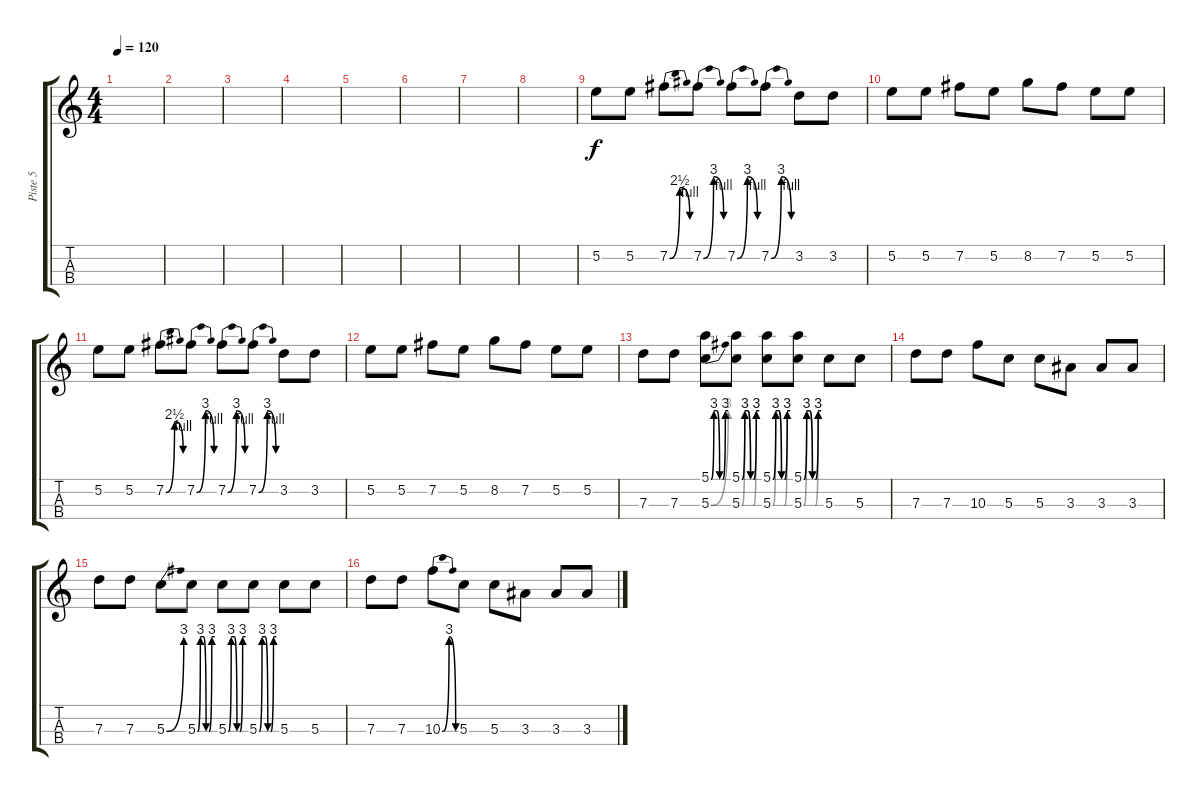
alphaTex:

\track ("Piste 5" "Piste 5") {instrument electricbasspick}
\staff {score tabs}
\tuning (E4 B3 G3 D3) {hide}
\ts (4 4)
\tempo 120
\clef g2
\ks c
|
|
|
|
|
|
|
|
5.2.8 5.2.8 7.2{be (bendrelease 0 0 30 10 30 10 60 4)}.8 7.2{be (bendrelease 0 0 30 12 30 12 60 4)}.8 7.2{be (bendrelease 0 0 30 12 30 12 60 4)}.8 7.2{be (bendrelease 0 0 28 12 30 12 60 4)}.8 3.2.8 3.2.8 |
5.2.8 5.2.8 7.2.8 5.2.8 8.2.8 7.2.8 5.2.8 5.2.8 |
5.2.8 5.2.8 7.2{be (bendrelease 0 0 30 10 30 10 60 4)}.8 7.2{be (bendrelease 0 0 30 12 30 12 60 4)}.8 7.2{be (bendrelease 0 0 30 12 30 12 60 4)}.8 7.2{be (bendrelease 0 0 28 12 30 12 60 4)}.8 3.2.8 3.2.8 |
5.2.8 5.2.8 7.2.8 5.2.8 8.2.8 7.2.8 5.2.8 5.2.8 |
7.3.8 7.3.8 (5.1{be (custom 0 0 10 12 20 12 30 0 40 0 50 12 60 12)} 5.3{be (bend 0 0 60 12)}).8 (5.1{be (custom 0 0 10 12 20 12 30 0 40 0 50 12 60 12)} 5.3{be (custom 0 0 10 12 20 12 30 0 40 0 50 12 60 12)}).8 (5.1{be (custom 0 0 10 12 20 12 30 0 40 0 50 12 60 12)} 5.3{be (custom 0 0 10 12 20 12 30 0 40 0 50 12 60 12)}).8 (5.1{be (custom 0 0 10 12 20 12 30 0 40 0 50 12 60 12)} 5.3{be (custom 0 0 10 12 20 12 30 0 40 0 50 12 60 12)}).8 5.3.8 5.3.8 |
7.3.8 7.3.8 10.3.8 5.3.8 5.3.8 3.3.8 3.3.8 3.3.8 |
7.3.8 7.3.8 5.3{be (bend 0 0 60 12)}.8 5.3{be (custom 0 0 10 12 20 12 30 0 40 0 50 12 60 12)}.8 5.3{be (custom 0 0 10 12 20 12 30 0 40 0 50 12 60 12)}.8 5.3{be (custom 0 0 10 12 20 12 30 0 40 0 50 12 60 12)}.8 5.3.8 5.3.8 |
7.3.8 7.3.8 10.3{be (bendrelease 0 0 30 12 30 12 60 0)}.8 5.3.8 5.3.8 3.3.8 3.3.8 3.3.8
